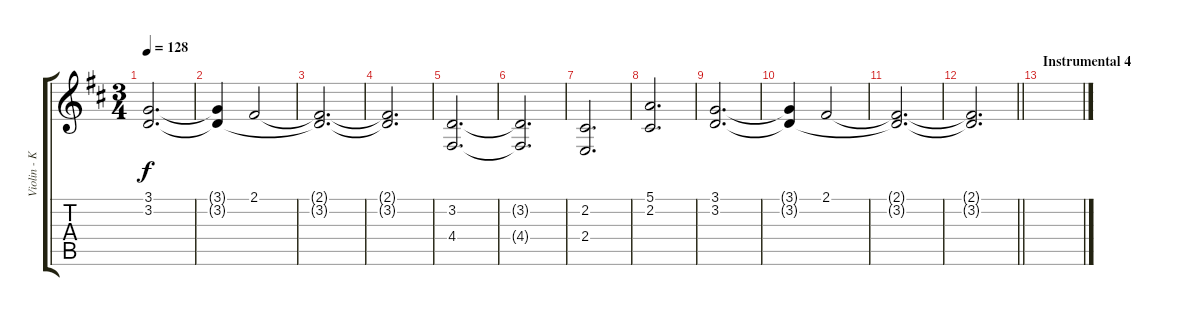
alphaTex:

\track ("Violin - Kimberlee McCarrick" "Violin - K") {instrument stringensemble1}
\staff {score tabs}
\tuning (E4 B3 G3 D3 A2 E2) {hide}
\ts (3 4)
\tempo 128
\clef g2
\ks d
(3.1 3.2).2{d dy f} |
(3.1{t} 3.2{t}).4 2.1.2 |
(2.1{t} 3.2{t}).2{d} |
(2.1{t} 3.2{t}).2{d} |
(3.2 4.4).2{d} |
(3.2{t} 4.4{t}).2{d} |
(2.2 2.4).2{d} |
(5.1 2.2).2{d} |
(3.1 3.2).2{d} |
(3.1{t} 3.2{t}).4 2.1.2 |
(2.1{t} 3.2{t}).2{d volume 5} |
\barLineRight lightlight
(2.1{t} 3.2{t}).2{d} |
\section ("" "Instrumental 4")
